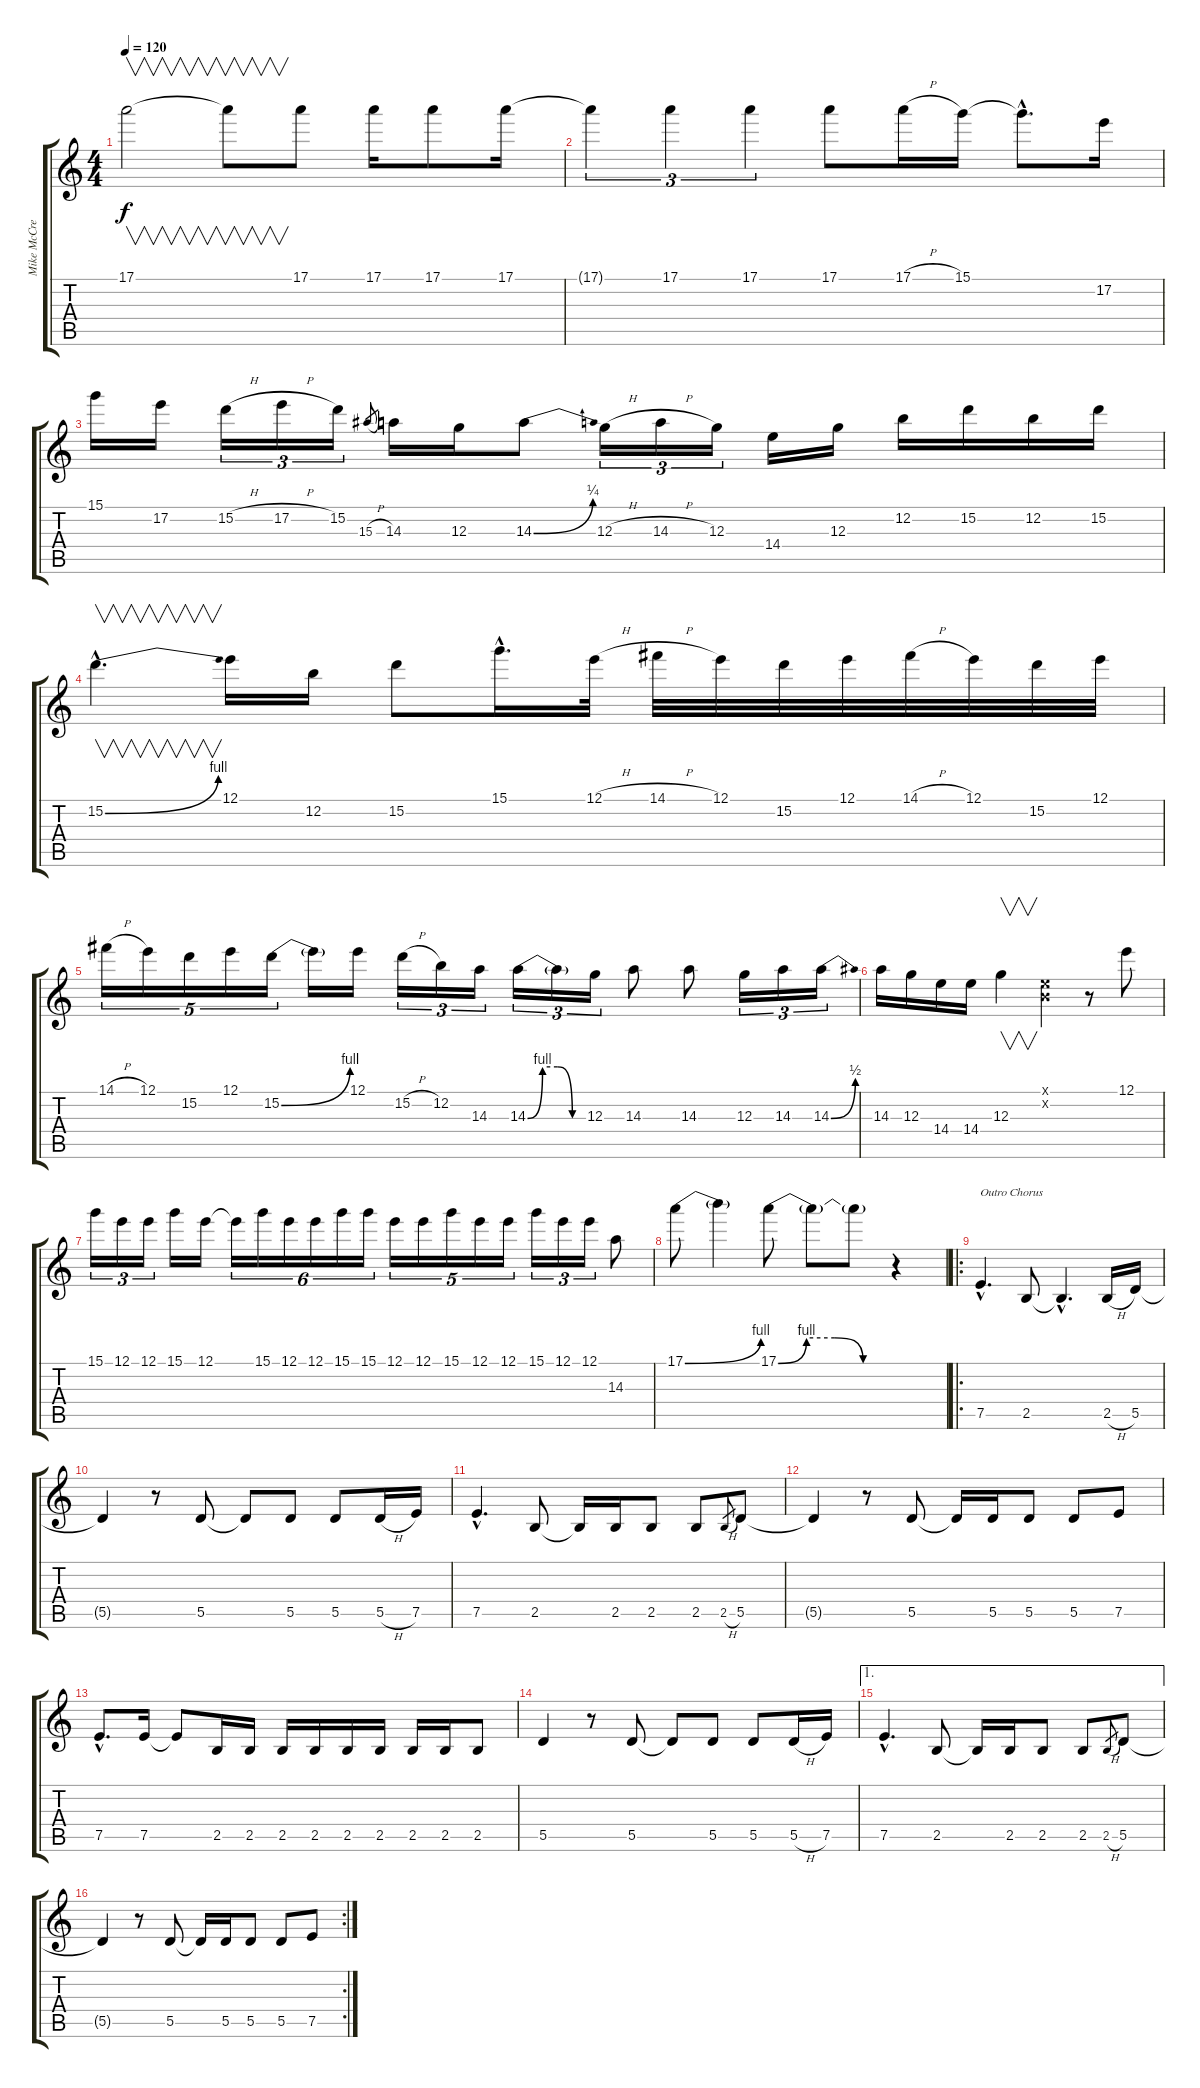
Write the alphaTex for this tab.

\track ("Mike McCready" "Mike McCre") {instrument distortionguitar}
\staff {score tabs}
\tuning (E4 B3 G3 D3 A2 E2) {hide}
\ts (4 4)
\tempo 120
\clef g2
\ks c
17.1{t}.2{v dy f} 17.1{t}.8{v} 17.1.8 17.1.16 17.1.8 17.1.16 |
17.1{t}.4{tu (3 2)} 17.1.4{tu (3 2)} 17.1.4{tu (3 2)} 17.1.8 17.1{h}.16 15.1.16 15.1{hac t}.8{d} 17.2.16 |
15.1.16 17.2.16 15.2{h}.16{tu (3 2)} 17.2{h}.16{tu (3 2)} 15.2.16{tu (3 2)} 15.3{h}.8{gr} 14.3.16 12.3.16 14.3{be (bend 0 0 60 1)}.8 12.3{h}.16{tu (3 2)} 14.3{h}.16{tu (3 2)} 12.3.16{tu (3 2)} 14.4.16 12.3.16 12.2.16 15.2.16 12.2.16 15.2.16 |
15.2{be (bend 0 0 60 4) hac}.4{v d} 12.1.16 12.2.16 15.2.8 15.1{hac}.16{d} 12.1{h}.32 14.1{h}.32 12.1.32 15.2.32 12.1.32 14.1{h}.32 12.1.32 15.2.32 12.1.32 |
14.1{h}.16{tu (5 4)} 12.1.16{tu (5 4)} 15.2.16{tu (5 4)} 12.1.16{tu (5 4)} 15.2{be (bend 0 0 60 4)}.16{tu (5 4)} 15.2{t}.16 12.1.16 15.2{h}.16{tu (3 2)} 12.2.16{tu (3 2)} 14.3.16{tu (3 2)} 14.3{be (custom 0 0 15 4 30 4 45 0 60 0)}.16{tu (3 2)} 14.3{t}.16{tu (3 2)} 12.3.16{tu (3 2)} 14.3.8 14.3.8 12.3.16{tu (3 2)} 14.3.16{tu (3 2)} 14.3{be (bend 0 0 60 2)}.16{tu (3 2)} |
14.3.16 12.3.16 14.4.16 14.4.16 12.3.4{v} (0.1{x} 0.2{x}).4 r.8 12.1.8 |
15.1.16{tu (3 2)} 12.1.16{tu (3 2)} 12.1.16{tu (3 2)} 15.1.16 12.1.16 12.1{t}.16{tu (6 4)} 15.1.16{tu (6 4)} 12.1.16{tu (6 4)} 12.1.16{tu (6 4)} 15.1.16{tu (6 4)} 15.1.16{tu (6 4)} 12.1.16{tu (5 4)} 12.1.16{tu (5 4)} 15.1.16{tu (5 4)} 12.1.16{tu (5 4)} 12.1.16{tu (5 4)} 15.1.16{tu (3 2)} 12.1.16{tu (3 2)} 12.1.16{tu (3 2)} 14.3.8 |
17.1{be (bend 0 0 60 4)}.8 17.1{t}.4 17.1{be (custom 0 0 15 4 30 4 45 0 60 0)}.8 17.1{t}.8 17.1{t}.8 r.4 |
\ro
7.5{hac}.4{d txt "Outro Chorus" volume 13} 2.5.8 2.5{hac t}.4{d} 2.5{h}.16 5.5.16 |
5.5{t}.4 r.8 5.5.8 5.5{t}.8 5.5.8 5.5.8 5.5{h}.16 7.5.16 |
7.5{hac}.4{d} 2.5.8 2.5{t}.16 2.5.16 2.5.8 2.5.8 2.5{h}.8{gr} 5.5.8 |
5.5{t}.4 r.8 5.5.8 5.5{t}.16 5.5.16 5.5.8 5.5.8 7.5.8 |
7.5{hac}.8{d} 7.5.16 7.5{t}.8 2.5.16 2.5.16 2.5.16 2.5.16 2.5.16 2.5.16 2.5.16 2.5.16 2.5.8 |
5.5.4 r.8 5.5.8 5.5{t}.8 5.5.8 5.5.8 5.5{h}.16 7.5.16 |
\ae 1
7.5{hac}.4{d} 2.5.8 2.5{t}.16 2.5.16 2.5.8 2.5.8 2.5{h}.8{gr} 5.5.8 |
\rc 2
5.5{t}.4 r.8 5.5.8 5.5{t}.16 5.5.16 5.5.8 5.5.8 7.5.8
